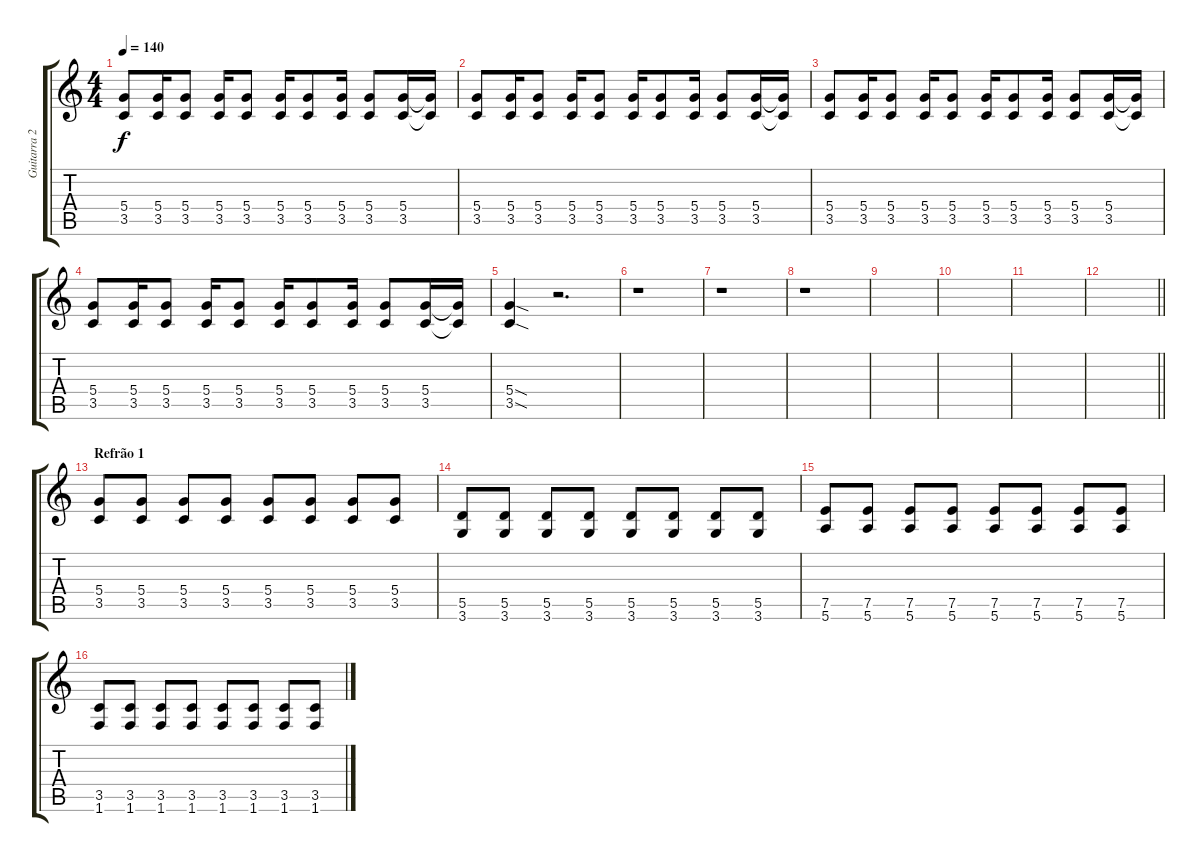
\track ("Guitarra 2" "Guitarra 2") {instrument overdrivenguitar}
\staff {score tabs}
\tuning (E4 B3 G3 D3 A2 E2) {hide}
\ts (4 4)
\tempo 140
\clef g2
\ks c
(5.4 3.5).8{dy f instrument overdrivenguitar} (5.4 3.5).16 (5.4 3.5).8 (5.4 3.5).16 (5.4 3.5).8 (5.4 3.5).16 (5.4 3.5).8 (5.4 3.5).16 (5.4 3.5).8 (5.4 3.5).16 (5.4{t} 3.5{t}).16 |
(5.4 3.5).8 (5.4 3.5).16 (5.4 3.5).8 (5.4 3.5).16 (5.4 3.5).8 (5.4 3.5).16 (5.4 3.5).8 (5.4 3.5).16 (5.4 3.5).8 (5.4 3.5).16 (5.4{t} 3.5{t}).16 |
(5.4 3.5).8 (5.4 3.5).16 (5.4 3.5).8 (5.4 3.5).16 (5.4 3.5).8 (5.4 3.5).16 (5.4 3.5).8 (5.4 3.5).16 (5.4 3.5).8 (5.4 3.5).16 (5.4{t} 3.5{t}).16 |
(5.4 3.5).8 (5.4 3.5).16 (5.4 3.5).8 (5.4 3.5).16 (5.4 3.5).8 (5.4 3.5).16 (5.4 3.5).8 (5.4 3.5).16 (5.4 3.5).8 (5.4 3.5).16 (5.4{t} 3.5{t}).16 |
(5.4{sod} 3.5{sod}).4 r.2{d} |
r.1 |
r.1 |
r.1 |
|
|
|
\barLineRight lightlight
|
\section ("" "Refrão 1")
(5.4 3.5).8 (5.4 3.5).8 (5.4 3.5).8 (5.4 3.5).8 (5.4 3.5).8 (5.4 3.5).8 (5.4 3.5).8 (5.4 3.5).8 |
(5.5 3.6).8 (5.5 3.6).8 (5.5 3.6).8 (5.5 3.6).8 (5.5 3.6).8 (5.5 3.6).8 (5.5 3.6).8 (5.5 3.6).8 |
(7.5 5.6).8 (7.5 5.6).8 (7.5 5.6).8 (7.5 5.6).8 (7.5 5.6).8 (7.5 5.6).8 (7.5 5.6).8 (7.5 5.6).8 |
(3.5 1.6).8 (3.5 1.6).8 (3.5 1.6).8 (3.5 1.6).8 (3.5 1.6).8 (3.5 1.6).8 (3.5 1.6).8 (3.5 1.6).8
